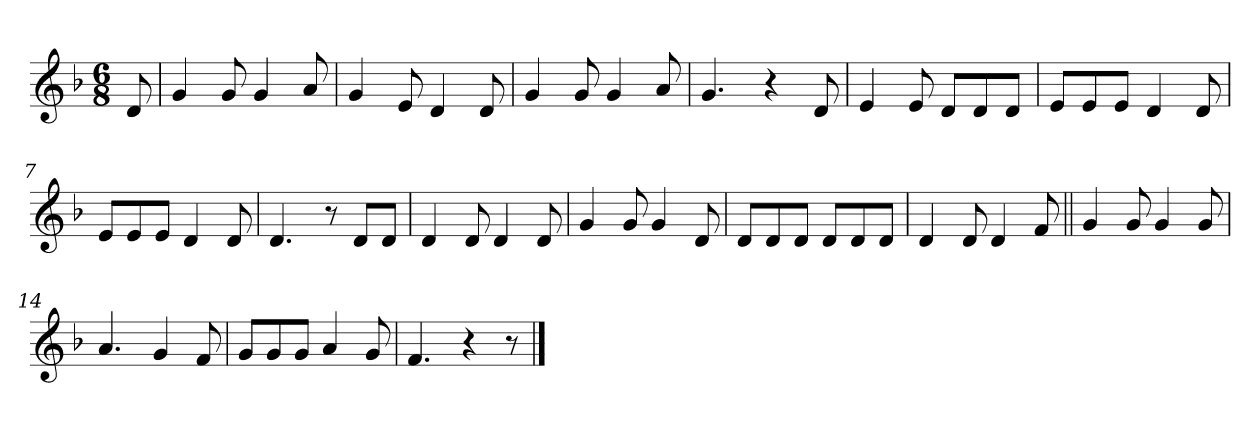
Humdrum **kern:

**kern
*part1
*staff1
*clefG2
*k[b-]
*F:
*M6/8
*MM100
=
8d
=1
4g
8g
4g
8a
=2
4g
8e
4d
8d
=3
4g
8g
4g
8a
=4
4.g
4r
8d
=5
4e
8e
8d/L
8d/
8d/J
=6
8e/L
8e/
8e/J
4d
8d
=7
8e/L
8e/
8e/J
4d
8d
=8
4.d
8r
8d/L
8d/J
=9
4d
8d
4d
8d
=10
4g
8g
4g
8d
=11
8d/L
8d/
8d/J
8d/L
8d/
8d/J
=12
4d
8d
4d
8f
=13||
4g
8g
4g
8g
=14
4.a
4g
8f
=15
8g/L
8g/
8g/J
4a
8g
=16
4.f
4r
8r
==
*-
